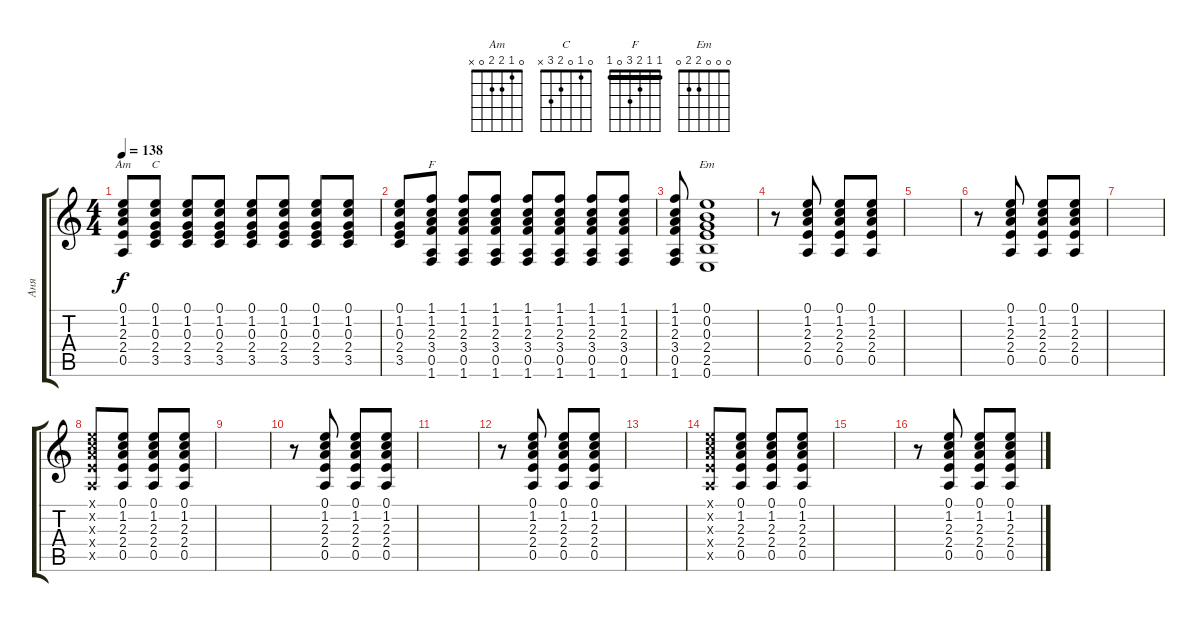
\track ("Аня" "Аня") {instrument acousticguitarsteel}
\staff {score tabs}
\tuning (E4 B3 G3 D3 A2 E2) {hide}
\chord ("Am" 0 1 2 2 0 x)
\chord ("C" 0 1 0 2 3 x)
\chord ("F" 1 1 2 3 0 1) {barre 1}
\chord ("Em" 0 0 0 2 2 0)
\ts (4 4)
\tempo 138
\clef g2
\ks c
(0.1 1.2 2.3 2.4 0.5).8{ch "Am" dy f} (0.1 1.2 0.3 2.4 3.5).8{ch "C"} (0.1 1.2 0.3 2.4 3.5).8 (0.1 1.2 0.3 2.4 3.5).8 (0.1 1.2 0.3 2.4 3.5).8 (0.1 1.2 0.3 2.4 3.5).8 (0.1 1.2 0.3 2.4 3.5).8 (0.1 1.2 0.3 2.4 3.5).8 |
(0.1 1.2 0.3 2.4 3.5).8 (1.1 1.2 2.3 3.4 0.5 1.6).8{ch "F"} (1.1 1.2 2.3 3.4 0.5 1.6).8 (1.1 1.2 2.3 3.4 0.5 1.6).8 (1.1 1.2 2.3 3.4 0.5 1.6).8 (1.1 1.2 2.3 3.4 0.5 1.6).8 (1.1 1.2 2.3 3.4 0.5 1.6).8 (1.1 1.2 2.3 3.4 0.5 1.6).8 |
(1.1 1.2 2.3 3.4 0.5 1.6).8 (0.1 0.2 0.3 2.4 2.5 0.6).1{ch "Em"} |
r.8 (0.1 1.2 2.3 2.4 0.5).8 (0.1 1.2 2.3 2.4 0.5).8 (0.1 1.2 2.3 2.4 0.5).8 |
|
r.8 (0.1 1.2 2.3 2.4 0.5).8 (0.1 1.2 2.3 2.4 0.5).8 (0.1 1.2 2.3 2.4 0.5).8 |
|
(0.1{x} 1.2{x} 2.3{x} 2.4{x} 0.5{x}).8 (0.1 1.2 2.3 2.4 0.5).8 (0.1 1.2 2.3 2.4 0.5).8 (0.1 1.2 2.3 2.4 0.5).8 |
|
r.8 (0.1 1.2 2.3 2.4 0.5).8 (0.1 1.2 2.3 2.4 0.5).8 (0.1 1.2 2.3 2.4 0.5).8 |
|
r.8 (0.1 1.2 2.3 2.4 0.5).8 (0.1 1.2 2.3 2.4 0.5).8 (0.1 1.2 2.3 2.4 0.5).8 |
|
(0.1{x} 1.2{x} 2.3{x} 2.4{x} 0.5{x}).8 (0.1 1.2 2.3 2.4 0.5).8 (0.1 1.2 2.3 2.4 0.5).8 (0.1 1.2 2.3 2.4 0.5).8 |
|
r.8 (0.1 1.2 2.3 2.4 0.5).8 (0.1 1.2 2.3 2.4 0.5).8 (0.1 1.2 2.3 2.4 0.5).8
